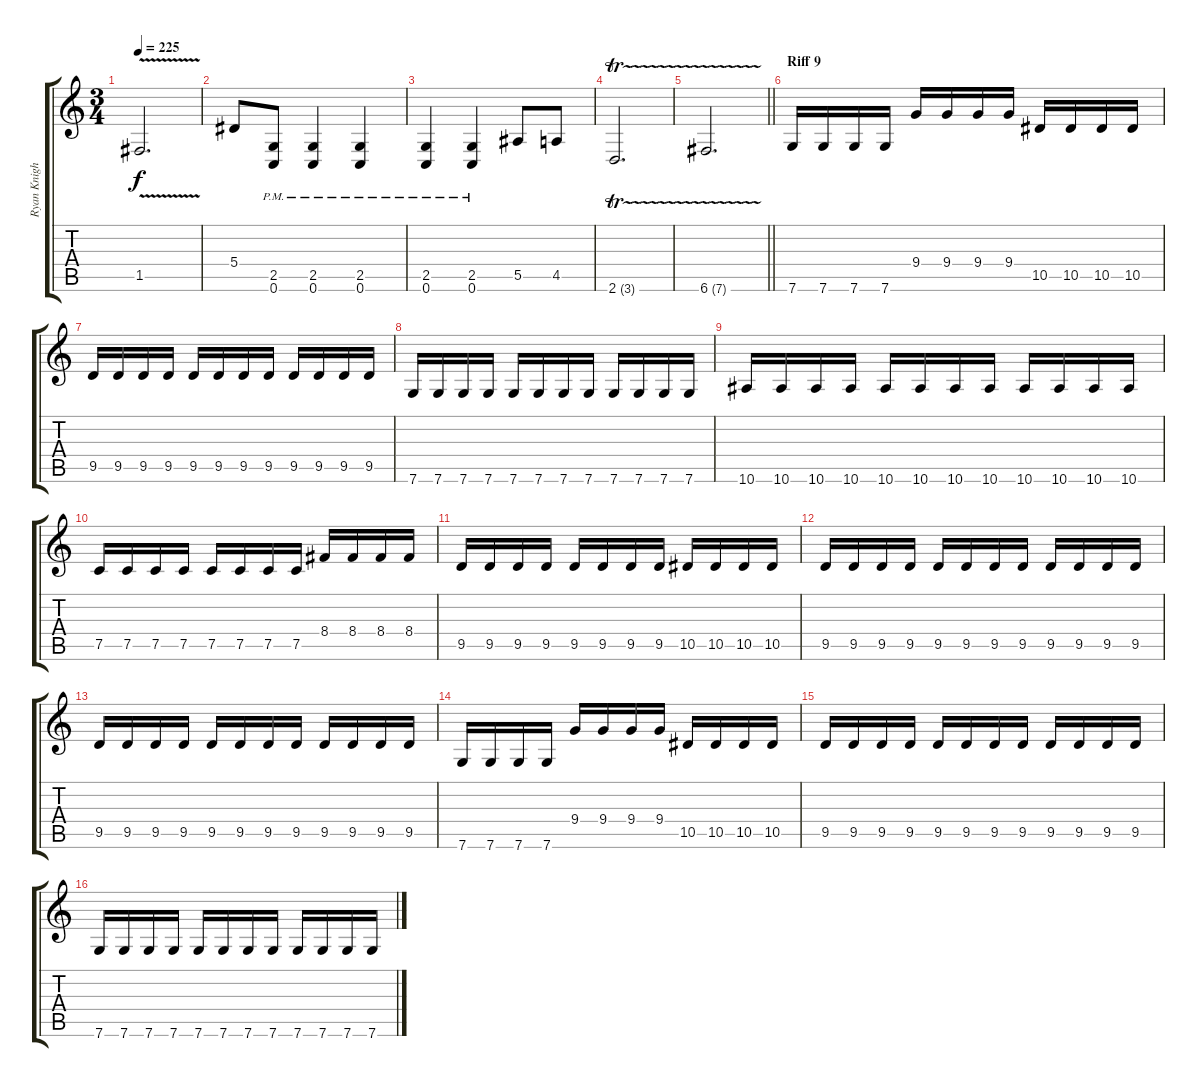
\track ("Ryan Knight" "Ryan Knigh") {instrument distortionguitar}
\staff {score tabs}
\tuning (C4 G3 Eb3 Bb2 F2 C2) {hide}
\ts (3 4)
\tempo 225
\clef g2
\ks c
1.5{v}.2{d dy f} |
5.4.8 (2.5{pm} 0.6{pm}).8 (2.5{pm} 0.6{pm}).4 (2.5{pm} 0.6{pm}).4 |
(2.5{pm} 0.6{pm}).4 (2.5{pm} 0.6{pm}).4 5.5.8 4.5.8 |
2.6{tr (3 16)}.2{d} |
\barLineRight lightlight
6.6{tr (7 16)}.2{d} |
\section ("" "Riff 9")
7.6.16 7.6.16 7.6.16 7.6.16 9.4.16 9.4.16 9.4.16 9.4.16 10.5.16 10.5.16 10.5.16 10.5.16 |
9.5.16 9.5.16 9.5.16 9.5.16 9.5.16 9.5.16 9.5.16 9.5.16 9.5.16 9.5.16 9.5.16 9.5.16 |
7.6.16 7.6.16 7.6.16 7.6.16 7.6.16 7.6.16 7.6.16 7.6.16 7.6.16 7.6.16 7.6.16 7.6.16 |
10.6.16 10.6.16 10.6.16 10.6.16 10.6.16 10.6.16 10.6.16 10.6.16 10.6.16 10.6.16 10.6.16 10.6.16 |
7.5.16 7.5.16 7.5.16 7.5.16 7.5.16 7.5.16 7.5.16 7.5.16 8.4.16 8.4.16 8.4.16 8.4.16 |
9.5.16 9.5.16 9.5.16 9.5.16 9.5.16 9.5.16 9.5.16 9.5.16 10.5.16 10.5.16 10.5.16 10.5.16 |
9.5.16 9.5.16 9.5.16 9.5.16 9.5.16 9.5.16 9.5.16 9.5.16 9.5.16 9.5.16 9.5.16 9.5.16 |
9.5.16 9.5.16 9.5.16 9.5.16 9.5.16 9.5.16 9.5.16 9.5.16 9.5.16 9.5.16 9.5.16 9.5.16 |
7.6.16 7.6.16 7.6.16 7.6.16 9.4.16 9.4.16 9.4.16 9.4.16 10.5.16 10.5.16 10.5.16 10.5.16 |
9.5.16 9.5.16 9.5.16 9.5.16 9.5.16 9.5.16 9.5.16 9.5.16 9.5.16 9.5.16 9.5.16 9.5.16 |
7.6.16 7.6.16 7.6.16 7.6.16 7.6.16 7.6.16 7.6.16 7.6.16 7.6.16 7.6.16 7.6.16 7.6.16
